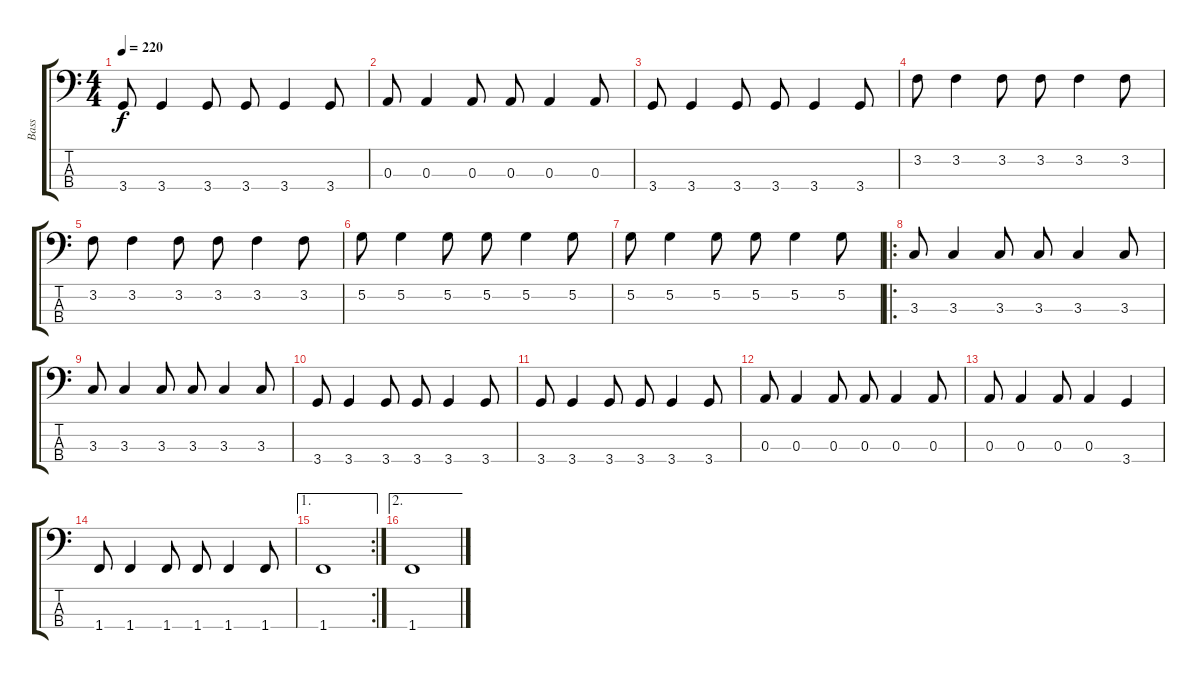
\track ("Bass" "Bass") {instrument electricbassfinger}
\staff {score tabs}
\tuning (G2 D2 A1 E1) {hide}
\ts (4 4)
\tempo 220
\clef f4
\ks c
3.4.8{dy f} 3.4.4 3.4.8 3.4.8 3.4.4 3.4.8 |
0.3.8 0.3.4 0.3.8 0.3.8 0.3.4 0.3.8 |
3.4.8 3.4.4 3.4.8 3.4.8 3.4.4 3.4.8 |
3.2.8 3.2.4 3.2.8 3.2.8 3.2.4 3.2.8 |
3.2.8 3.2.4 3.2.8 3.2.8 3.2.4 3.2.8 |
5.2.8 5.2.4 5.2.8 5.2.8 5.2.4 5.2.8 |
5.2.8 5.2.4 5.2.8 5.2.8 5.2.4 5.2.8 |
\ro
3.3.8 3.3.4 3.3.8 3.3.8 3.3.4 3.3.8 |
3.3.8 3.3.4 3.3.8 3.3.8 3.3.4 3.3.8 |
3.4.8 3.4.4 3.4.8 3.4.8 3.4.4 3.4.8 |
3.4.8 3.4.4 3.4.8 3.4.8 3.4.4 3.4.8 |
0.3.8 0.3.4 0.3.8 0.3.8 0.3.4 0.3.8 |
0.3.8 0.3.4 0.3.8 0.3.4 3.4.4 |
1.4.8 1.4.4 1.4.8 1.4.8 1.4.4 1.4.8 |
\ae 1
\rc 2
1.4.1 |
\ae 2
1.4.1
